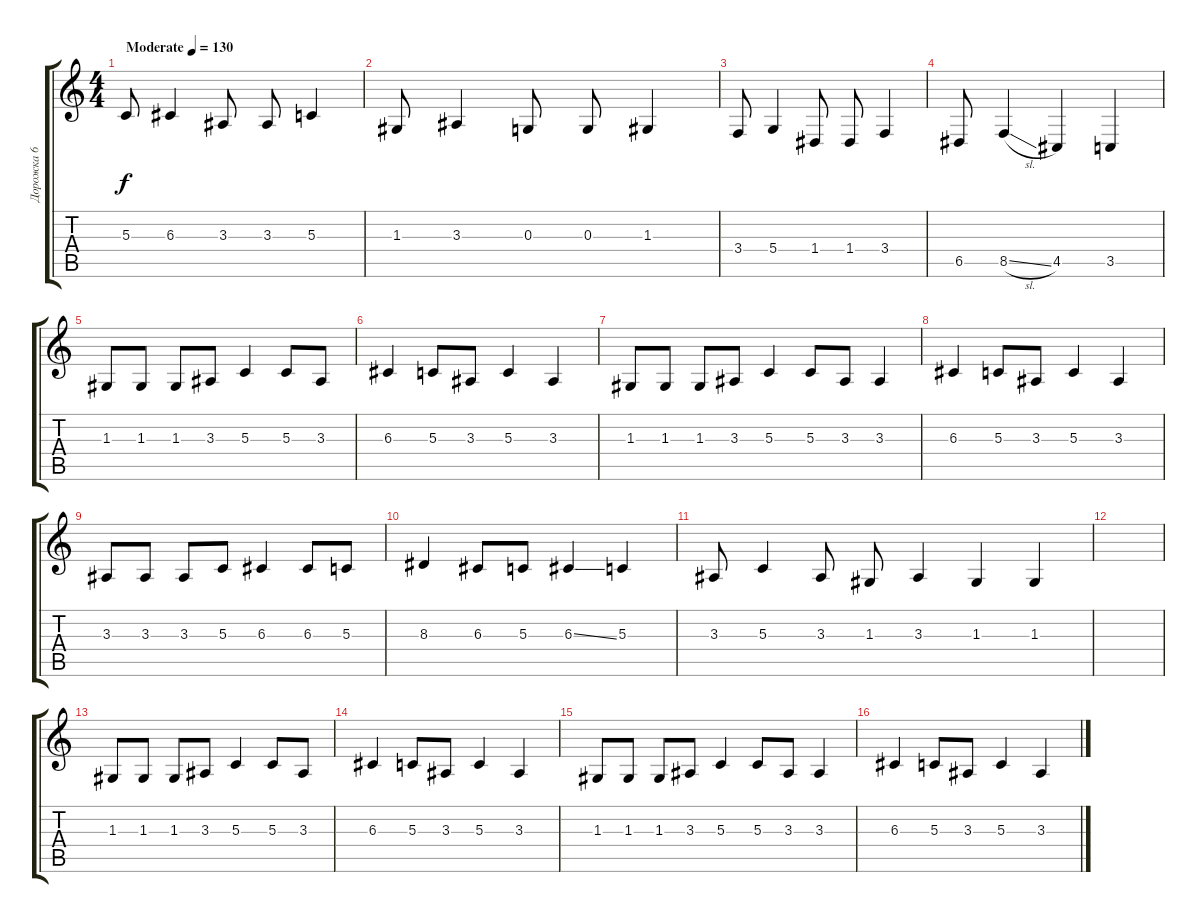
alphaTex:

\track ("Дорожка 6" "Дорожка 6") {instrument clarinet}
\staff {score tabs}
\tuning (E4 B3 G3 D3 A2 E2) {hide}
\ts (4 4)
\tempo (130 "Moderate")
\clef g2
\ks c
5.3.8{dy f instrument clarinet} 6.3.4 3.3.8 3.3.8 5.3.4 |
1.3.8 3.3.4 0.3.8 0.3.8 1.3.4 |
3.4.8 5.4.4 1.4.8 1.4.8 3.4.4 |
6.5.8 8.5{sl}.4 4.5.4 3.5.4 |
1.3.8 1.3.8 1.3.8 3.3.8 5.3.4 5.3.8 3.3.8 |
6.3.4 5.3.8 3.3.8 5.3.4 3.3.4 |
1.3.8 1.3.8 1.3.8 3.3.8 5.3.4 5.3.8 3.3.8 3.3.4 |
6.3.4 5.3.8 3.3.8 5.3.4 3.3.4 |
3.3.8 3.3.8 3.3.8 5.3.8 6.3.4 6.3.8 5.3.8 |
8.3.4 6.3.8 5.3.8 6.3{ss}.4 5.3.4 |
3.3.8 5.3.4 3.3.8 1.3.8 3.3.4 1.3.4 1.3.4 |
|
1.3.8 1.3.8 1.3.8 3.3.8 5.3.4 5.3.8 3.3.8 |
6.3.4 5.3.8 3.3.8 5.3.4 3.3.4 |
1.3.8 1.3.8 1.3.8 3.3.8 5.3.4 5.3.8 3.3.8 3.3.4 |
6.3.4 5.3.8 3.3.8 5.3.4 3.3.4
